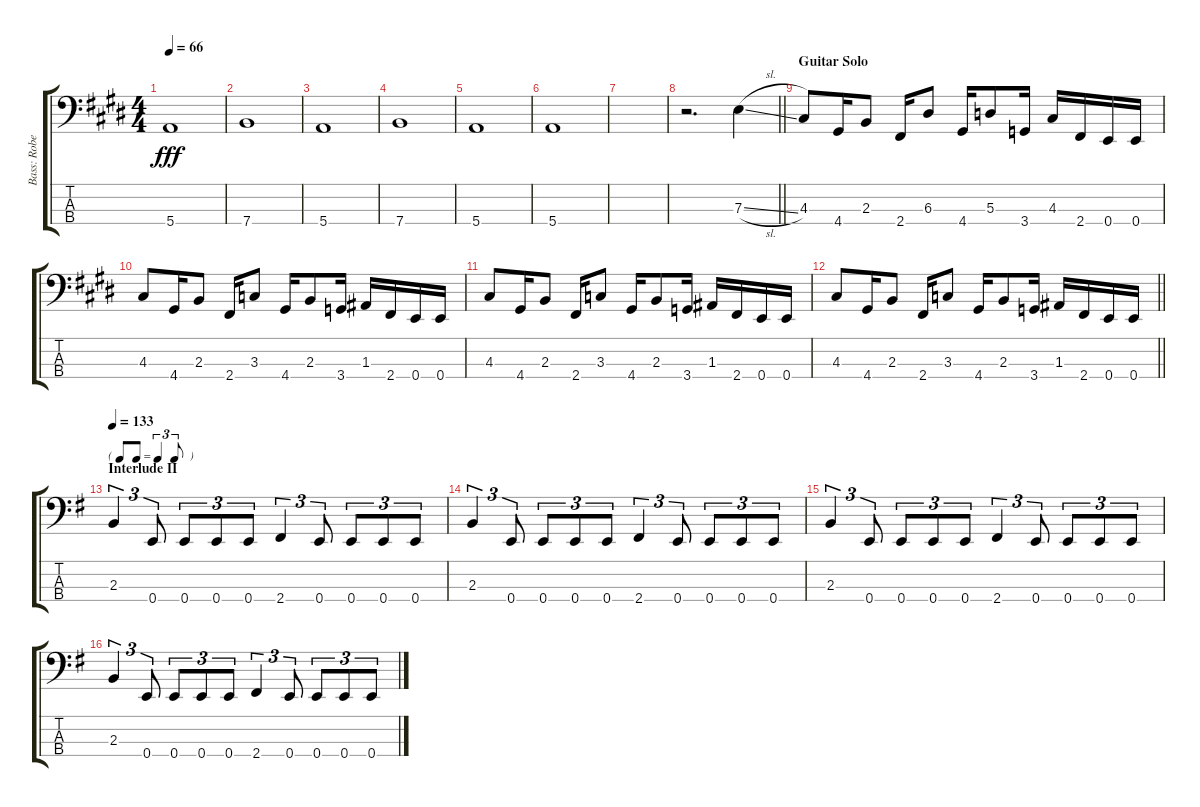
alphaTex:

\track ("Bass: Robert" "Bass: Robe") {instrument electricbassfinger}
\staff {score tabs}
\tuning (G2 D2 A1 E1) {hide}
\ts (4 4)
\tempo 66
\clef f4
\ks e
5.4.1{dy fff} |
7.4.1 |
5.4.1 |
7.4.1 |
5.4.1 |
5.4.1 |
|
\barLineRight lightlight
r.2{d} 7.3{sl}.4 |
\section ("" "Guitar Solo")
4.3.8 4.4.16 2.3.8 2.4.16 6.3.8 4.4.16 5.3.8 3.4.16 4.3.16 2.4.16 0.4.16 0.4.16 |
4.3.8 4.4.16 2.3.8 2.4.16 3.3.8 4.4.16 2.3.8 3.4.16 1.3.16 2.4.16 0.4.16 0.4.16 |
4.3.8 4.4.16 2.3.8 2.4.16 3.3.8 4.4.16 2.3.8 3.4.16 1.3.16 2.4.16 0.4.16 0.4.16 |
\barLineRight lightlight
4.3.8 4.4.16 2.3.8 2.4.16 3.3.8 4.4.16 2.3.8 3.4.16 1.3.16 2.4.16 0.4.16 0.4.16 |
\tf triplet8th
\section ("" "Interlude II")
\tempo 133
\ks g
2.3.4{tu (3 2)} 0.4.8{tu (3 2)} 0.4.8{tu (3 2)} 0.4.8{tu (3 2)} 0.4.8{tu (3 2)} 2.4.4{tu (3 2)} 0.4.8{tu (3 2)} 0.4.8{tu (3 2)} 0.4.8{tu (3 2)} 0.4.8{tu (3 2)} |
2.3.4{tu (3 2)} 0.4.8{tu (3 2)} 0.4.8{tu (3 2)} 0.4.8{tu (3 2)} 0.4.8{tu (3 2)} 2.4.4{tu (3 2)} 0.4.8{tu (3 2)} 0.4.8{tu (3 2)} 0.4.8{tu (3 2)} 0.4.8{tu (3 2)} |
2.3.4{tu (3 2)} 0.4.8{tu (3 2)} 0.4.8{tu (3 2)} 0.4.8{tu (3 2)} 0.4.8{tu (3 2)} 2.4.4{tu (3 2)} 0.4.8{tu (3 2)} 0.4.8{tu (3 2)} 0.4.8{tu (3 2)} 0.4.8{tu (3 2)} |
2.3.4{tu (3 2)} 0.4.8{tu (3 2)} 0.4.8{tu (3 2)} 0.4.8{tu (3 2)} 0.4.8{tu (3 2)} 2.4.4{tu (3 2)} 0.4.8{tu (3 2)} 0.4.8{tu (3 2)} 0.4.8{tu (3 2)} 0.4.8{tu (3 2)}
